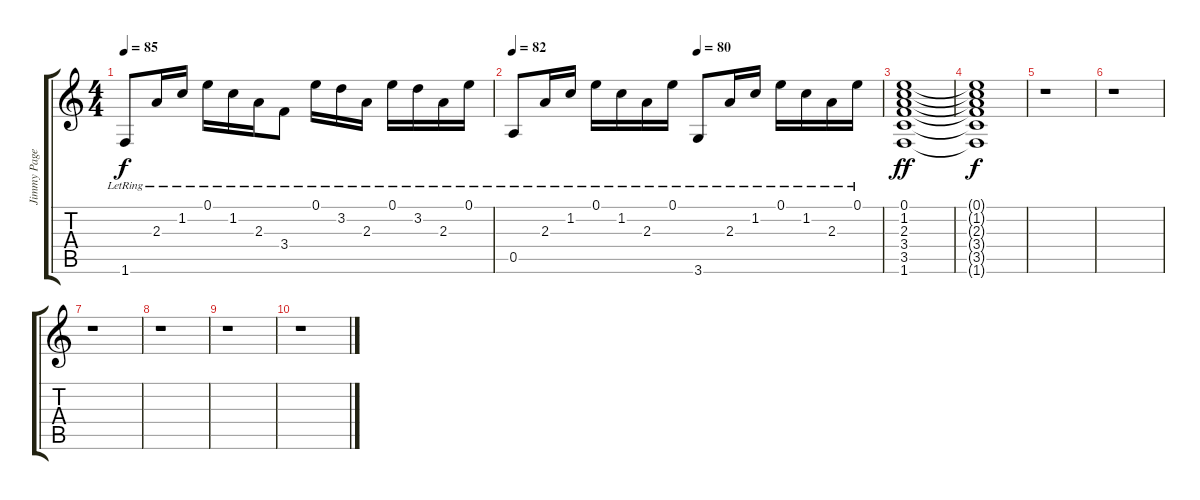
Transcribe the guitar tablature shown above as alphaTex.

\track ("Jimmy Page" "Jimmy Page") {instrument acousticguitarsteel}
\staff {score tabs}
\tuning (E4 B3 G3 D3 A2 E2) {hide}
\ts (4 4)
\tempo 85
\clef g2
\ks c
1.6{lr}.8{dy f} 2.3{lr}.16 1.2{lr}.16 0.1{lr}.16 1.2{lr}.16 2.3{lr}.16 3.4{lr}.8 0.1{lr}.16 3.2{lr}.16 2.3{lr}.16 0.1{lr}.16 3.2{lr}.16 2.3{lr}.16 0.1{lr}.16 |
\tempo 82
\tempo (80 0.5)
0.5{lr}.8 2.3{lr}.16 1.2{lr}.16 0.1{lr}.16 1.2{lr}.16 2.3{lr}.16 0.1{lr}.16 3.6{lr}.8 2.3{lr}.16 1.2{lr}.16 0.1{lr}.16 1.2{lr}.16 2.3{lr}.16 0.1{lr}.16 |
(0.1 1.2 2.3 3.4 3.5 1.6).1{dy ff} |
(0.1{t} 1.2{t} 2.3{t} 3.4{t} 3.5{t} 1.6{t}).1{dy f} |
r.1 |
r.1 |
r.1 |
r.1 |
r.1 |
r.1
